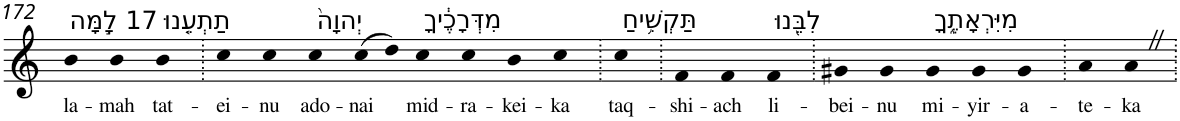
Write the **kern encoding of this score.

**kern	**text
*part1	*part1
*staff1	*staff1
*I"Piano	*
*I'Pno	*
!!LO:PB:g=z
*clefG2	*
*k[]	*
=172	=172
!LO:TX:a:t=17 לָ֣מָּה	!
!	!LO:LY:b
4b	la-
!	!LO:LY:b
4b	-mah
!LO:TX:a:t=תַתְעֵ֤נוּ	!
!	!LO:LY:b
4b	tat-
=173.	=173.
!	!LO:LY:b
4cc	-ei-
!	!LO:LY:b
4cc	-nu
!LO:TX:a:t=יְהוָה֙	!
!	!LO:LY:b
4cc	ado-
!	!LO:LY:b
(8cc	-nai
8dd)	.
!LO:TX:a:t=מִדְּרָכֶ֔יךָ	!
!	!LO:LY:b
4cc	mid-
!	!LO:LY:b
4cc	-ra-
!	!LO:LY:b
4b	-kei-
!	!LO:LY:b
4cc	-ka
=174.	=174.
!LO:TX:a:t=תַּקְשִׁ֥יחַ	!
!	!LO:LY:b
4cc	taq-
=175.	=175.
!	!LO:LY:b
4f	-shi-
!	!LO:LY:b
4f	-ach
!LO:TX:a:t=לִבֵּ֖נוּ	!
!	!LO:LY:b
4f	li-
=176.	=176.
!	!LO:LY:b
4g#X	-bei-
!	!LO:LY:b
4g#	-nu
!LO:TX:a:t=מִיִּרְאָתֶ֑ךָ	!
!	!LO:LY:b
4g#	mi-
!	!LO:LY:b
4g#	-yir-
!	!LO:LY:b
4g#	-a-
=177.	=177.
!	!LO:LY:b
4a	-te-
!	!LO:LY:b
4aZ	-ka
=.	=.
*-	*-
